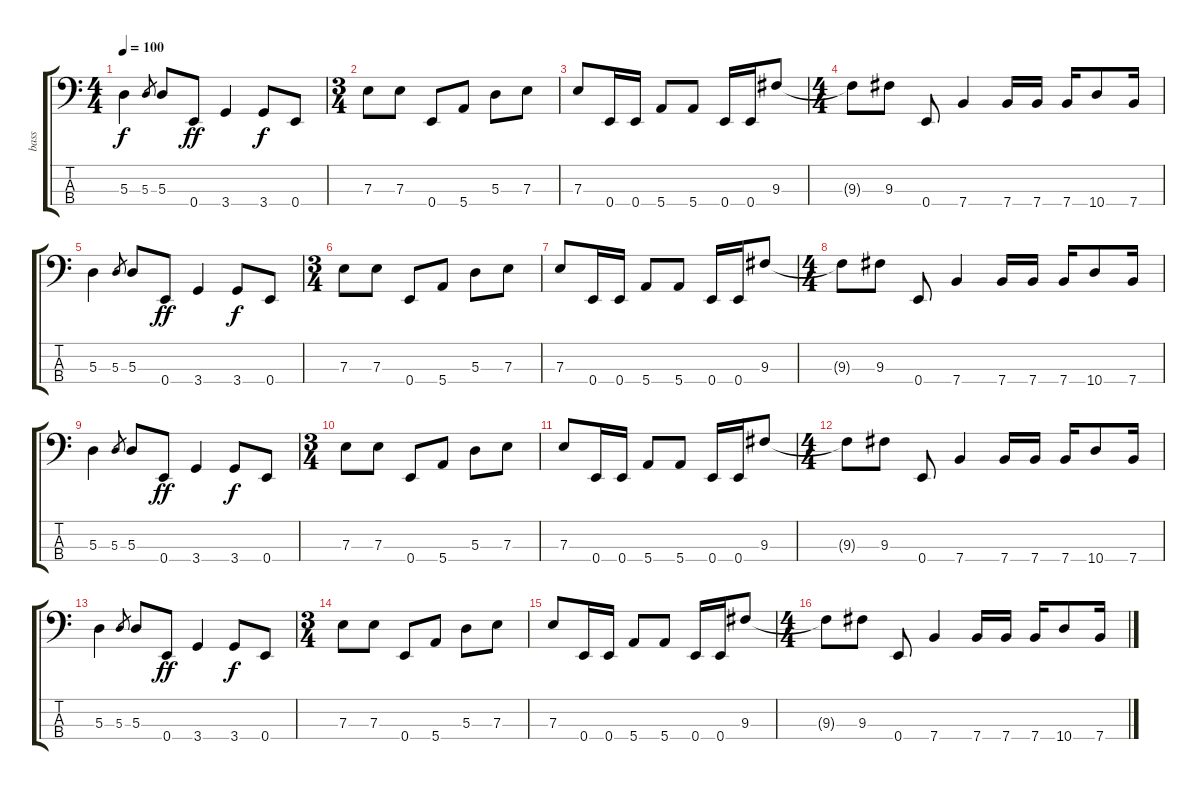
\track ("bass" "bass") {instrument electricbassfinger}
\staff {score tabs}
\tuning (G2 D2 A1 E1) {hide}
\ts (4 4)
\tempo 100
\clef f4
\ks c
5.3.4{dy f} 5.3.8{gr} 5.3.8 0.4.8{dy ff} 3.4.4 3.4.8{dy f} 0.4.8 |
\ts (3 4)
7.3.8 7.3.8 0.4.8 5.4.8 5.3.8 7.3.8 |
7.3.8 0.4.16 0.4.16 5.4.8 5.4.8 0.4.16 0.4.16 9.3.8 |
\ts (4 4)
9.3{t}.8 9.3.8 0.4.8 7.4.4 7.4.16 7.4.16 7.4.16 10.4.8 7.4.16 |
5.3.4 5.3.8{gr} 5.3.8 0.4.8{dy ff} 3.4.4 3.4.8{dy f} 0.4.8 |
\ts (3 4)
7.3.8 7.3.8 0.4.8 5.4.8 5.3.8 7.3.8 |
7.3.8 0.4.16 0.4.16 5.4.8 5.4.8 0.4.16 0.4.16 9.3.8 |
\ts (4 4)
9.3{t}.8 9.3.8 0.4.8 7.4.4 7.4.16 7.4.16 7.4.16 10.4.8 7.4.16 |
5.3.4 5.3.8{gr} 5.3.8 0.4.8{dy ff} 3.4.4 3.4.8{dy f} 0.4.8 |
\ts (3 4)
7.3.8 7.3.8 0.4.8 5.4.8 5.3.8 7.3.8 |
7.3.8 0.4.16 0.4.16 5.4.8 5.4.8 0.4.16 0.4.16 9.3.8 |
\ts (4 4)
9.3{t}.8 9.3.8 0.4.8 7.4.4 7.4.16 7.4.16 7.4.16 10.4.8 7.4.16 |
5.3.4 5.3.8{gr} 5.3.8 0.4.8{dy ff} 3.4.4 3.4.8{dy f} 0.4.8 |
\ts (3 4)
7.3.8 7.3.8 0.4.8 5.4.8 5.3.8 7.3.8 |
7.3.8 0.4.16 0.4.16 5.4.8 5.4.8 0.4.16 0.4.16 9.3.8 |
\ts (4 4)
9.3{t}.8 9.3.8 0.4.8 7.4.4 7.4.16 7.4.16 7.4.16 10.4.8 7.4.16
